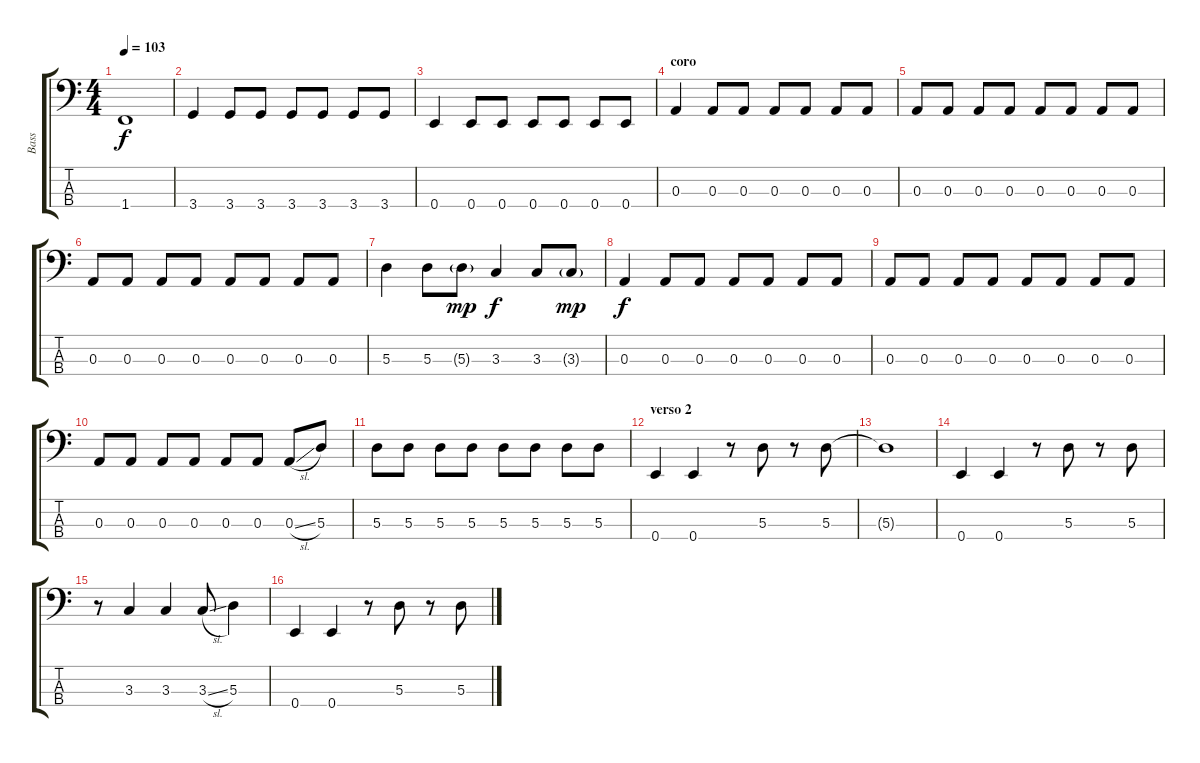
\track ("Bass" "Bass") {instrument electricbassfinger}
\staff {score tabs}
\tuning (G2 D2 A1 E1) {hide}
\ts (4 4)
\tempo 103
\clef f4
\ks c
1.4{t}.1{dy f} |
3.4.4 3.4.8 3.4.8 3.4.8 3.4.8 3.4.8 3.4.8 |
0.4.4 0.4.8 0.4.8 0.4.8 0.4.8 0.4.8 0.4.8 |
\section ("" "coro")
0.3.4 0.3.8 0.3.8 0.3.8 0.3.8 0.3.8 0.3.8 |
0.3.8 0.3.8 0.3.8 0.3.8 0.3.8 0.3.8 0.3.8 0.3.8 |
0.3.8 0.3.8 0.3.8 0.3.8 0.3.8 0.3.8 0.3.8 0.3.8 |
5.3.4 5.3.8 5.3{g}.8{dy mp} 3.3.4{dy f} 3.3.8 3.3{g}.8{dy mp} |
0.3.4{dy f} 0.3.8 0.3.8 0.3.8 0.3.8 0.3.8 0.3.8 |
0.3.8 0.3.8 0.3.8 0.3.8 0.3.8 0.3.8 0.3.8 0.3.8 |
0.3.8 0.3.8 0.3.8 0.3.8 0.3.8 0.3.8 0.3{sl}.8 5.3.8 |
5.3.8 5.3.8 5.3.8 5.3.8 5.3.8 5.3.8 5.3.8 5.3.8 |
\section ("" "verso 2")
0.4.4 0.4.4 r.8 5.3.8 r.8 5.3.8 |
5.3{t}.1 |
0.4.4 0.4.4 r.8 5.3.8 r.8 5.3.8 |
r.8 3.3.4 3.3.4 3.3{sl}.8 5.3.4 |
0.4.4 0.4.4 r.8 5.3.8 r.8 5.3.8
